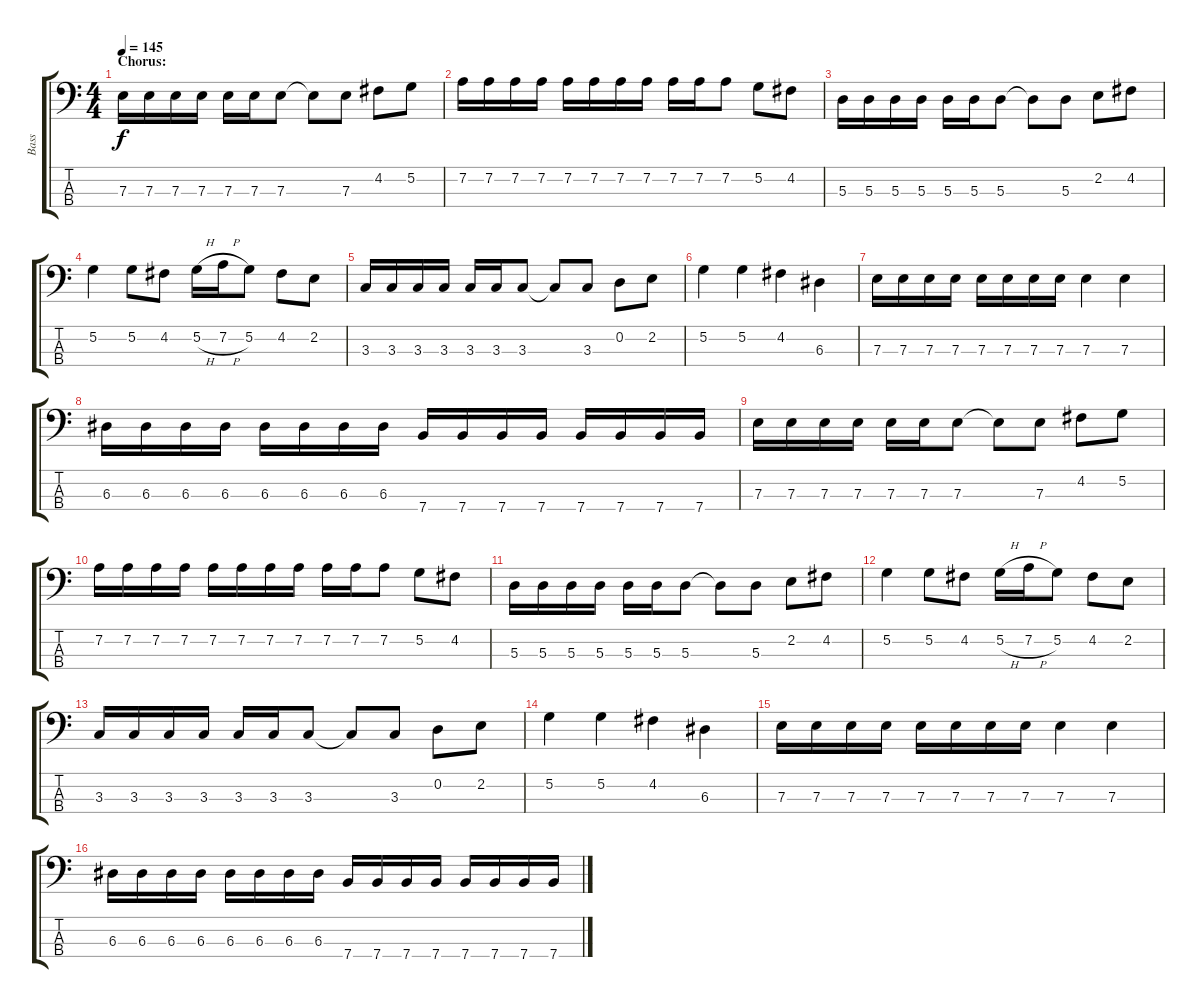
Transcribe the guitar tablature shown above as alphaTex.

\track ("Bass" "Bass") {instrument electricbassfinger}
\staff {score tabs}
\tuning (G2 D2 A1 E1) {hide}
\ts (4 4)
\section ("" "Chorus:")
\tempo 145
\clef f4
\ks c
7.3.16{dy f} 7.3.16 7.3.16 7.3.16 7.3.16 7.3.16 7.3.8 7.3{t}.8 7.3.8 4.2.8 5.2.8 |
7.2.16 7.2.16 7.2.16 7.2.16 7.2.16 7.2.16 7.2.16 7.2.16 7.2.16 7.2.16 7.2.8 5.2.8 4.2.8 |
5.3.16 5.3.16 5.3.16 5.3.16 5.3.16 5.3.16 5.3.8 5.3{t}.8 5.3.8 2.2.8 4.2.8 |
5.2.4 5.2.8 4.2.8 5.2{h}.16 7.2{h}.16 5.2.8 4.2.8 2.2.8 |
3.3.16 3.3.16 3.3.16 3.3.16 3.3.16 3.3.16 3.3.8 3.3{t}.8 3.3.8 0.2.8 2.2.8 |
5.2.4 5.2.4 4.2.4 6.3.4 |
7.3.16 7.3.16 7.3.16 7.3.16 7.3.16 7.3.16 7.3.16 7.3.16 7.3.4 7.3.4 |
6.3.16 6.3.16 6.3.16 6.3.16 6.3.16 6.3.16 6.3.16 6.3.16 7.4.16 7.4.16 7.4.16 7.4.16 7.4.16 7.4.16 7.4.16 7.4.16 |
7.3.16 7.3.16 7.3.16 7.3.16 7.3.16 7.3.16 7.3.8 7.3{t}.8 7.3.8 4.2.8 5.2.8 |
7.2.16 7.2.16 7.2.16 7.2.16 7.2.16 7.2.16 7.2.16 7.2.16 7.2.16 7.2.16 7.2.8 5.2.8 4.2.8 |
5.3.16 5.3.16 5.3.16 5.3.16 5.3.16 5.3.16 5.3.8 5.3{t}.8 5.3.8 2.2.8 4.2.8 |
5.2.4 5.2.8 4.2.8 5.2{h}.16 7.2{h}.16 5.2.8 4.2.8 2.2.8 |
3.3.16 3.3.16 3.3.16 3.3.16 3.3.16 3.3.16 3.3.8 3.3{t}.8 3.3.8 0.2.8 2.2.8 |
5.2.4 5.2.4 4.2.4 6.3.4 |
7.3.16 7.3.16 7.3.16 7.3.16 7.3.16 7.3.16 7.3.16 7.3.16 7.3.4 7.3.4 |
6.3.16 6.3.16 6.3.16 6.3.16 6.3.16 6.3.16 6.3.16 6.3.16 7.4.16 7.4.16 7.4.16 7.4.16 7.4.16 7.4.16 7.4.16 7.4.16
